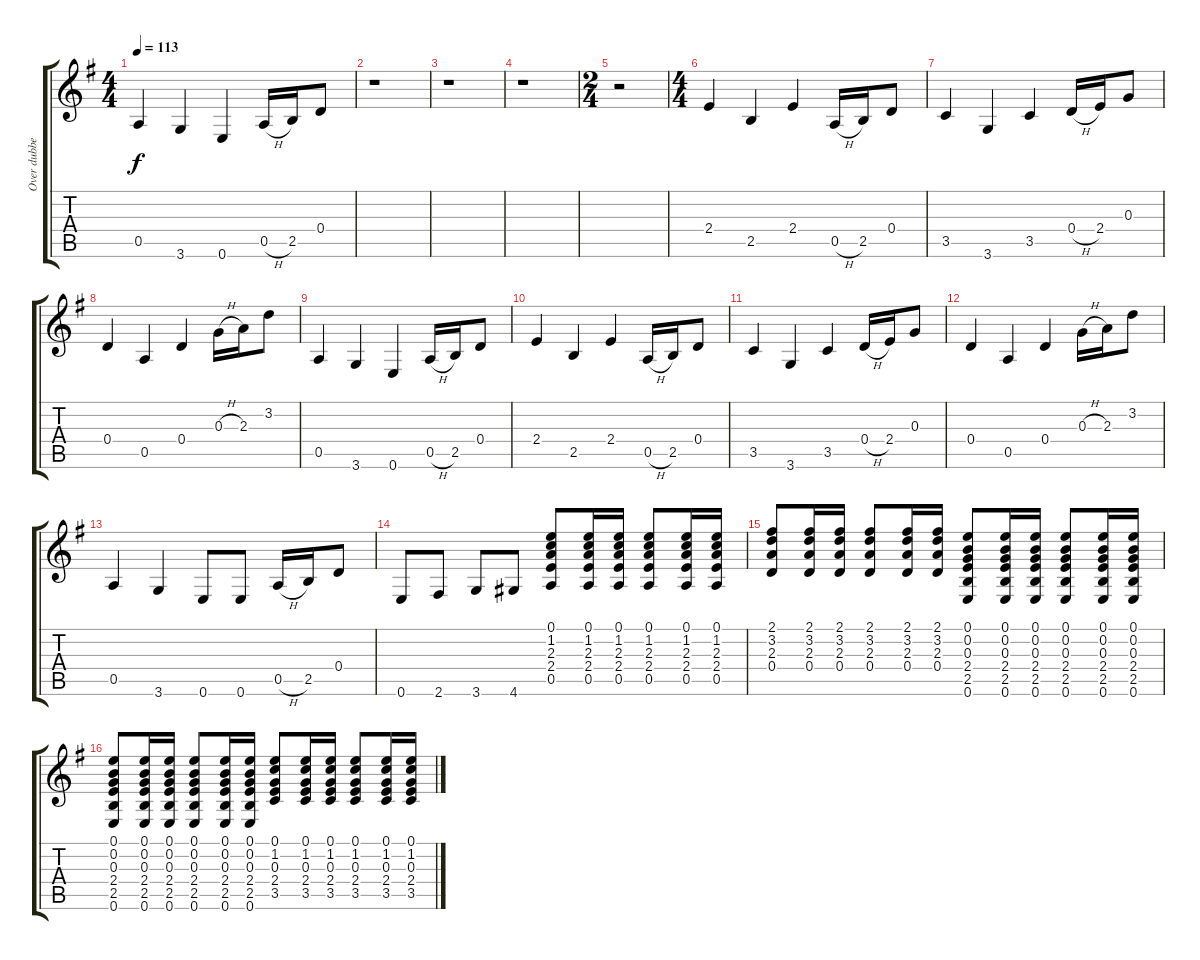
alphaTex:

\track ("Over dubbed Guitar" "Over dubbe") {instrument acousticguitarsteel}
\staff {score tabs}
\tuning (E4 B3 G3 D3 A2 E2) {hide}
\ts (4 4)
\tempo 113
\clef g2
\ks eminor
0.5.4{dy f} 3.6.4 0.6.4 0.5{h}.16 2.5.16 0.4.8 |
r.1 |
r.1 |
r.1 |
\ts (2 4)
r.2 |
\ts (4 4)
2.4.4 2.5.4 2.4.4 0.5{h}.16 2.5.16 0.4.8 |
3.5.4 3.6.4 3.5.4 0.4{h}.16 2.4.16 0.3.8 |
0.4.4 0.5.4 0.4.4 0.3{h}.16 2.3.16 3.2.8 |
0.5.4 3.6.4 0.6.4 0.5{h}.16 2.5.16 0.4.8 |
2.4.4 2.5.4 2.4.4 0.5{h}.16 2.5.16 0.4.8 |
3.5.4 3.6.4 3.5.4 0.4{h}.16 2.4.16 0.3.8 |
0.4.4 0.5.4 0.4.4 0.3{h}.16 2.3.16 3.2.8 |
0.5.4 3.6.4 0.6.8 0.6.8 0.5{h}.16 2.5.16 0.4.8 |
0.6.8 2.6.8 3.6.8 4.6.8 (0.1 1.2 2.3 2.4 0.5).8 (0.1 1.2 2.3 2.4 0.5).16 (0.1 1.2 2.3 2.4 0.5).16 (0.1 1.2 2.3 2.4 0.5).8 (0.1 1.2 2.3 2.4 0.5).16 (0.1 1.2 2.3 2.4 0.5).16 |
(2.1 3.2 2.3 0.4).8 (2.1 3.2 2.3 0.4).16 (2.1 3.2 2.3 0.4).16 (2.1 3.2 2.3 0.4).8 (2.1 3.2 2.3 0.4).16 (2.1 3.2 2.3 0.4).16 (0.1 0.2 0.3 2.4 2.5 0.6).8 (0.1 0.2 0.3 2.4 2.5 0.6).16 (0.1 0.2 0.3 2.4 2.5 0.6).16 (0.1 0.2 0.3 2.4 2.5 0.6).8 (0.1 0.2 0.3 2.4 2.5 0.6).16 (0.1 0.2 0.3 2.4 2.5 0.6).16 |
(0.1 0.2 0.3 2.4 2.5 0.6).8 (0.1 0.2 0.3 2.4 2.5 0.6).16 (0.1 0.2 0.3 2.4 2.5 0.6).16 (0.1 0.2 0.3 2.4 2.5 0.6).8 (0.1 0.2 0.3 2.4 2.5 0.6).16 (0.1 0.2 0.3 2.4 2.5 0.6).16 (0.1 1.2 0.3 2.4 3.5).8 (0.1 1.2 0.3 2.4 3.5).16 (0.1 1.2 0.3 2.4 3.5).16 (0.1 1.2 0.3 2.4 3.5).8 (0.1 1.2 0.3 2.4 3.5).16 (0.1 1.2 0.3 2.4 3.5).16
